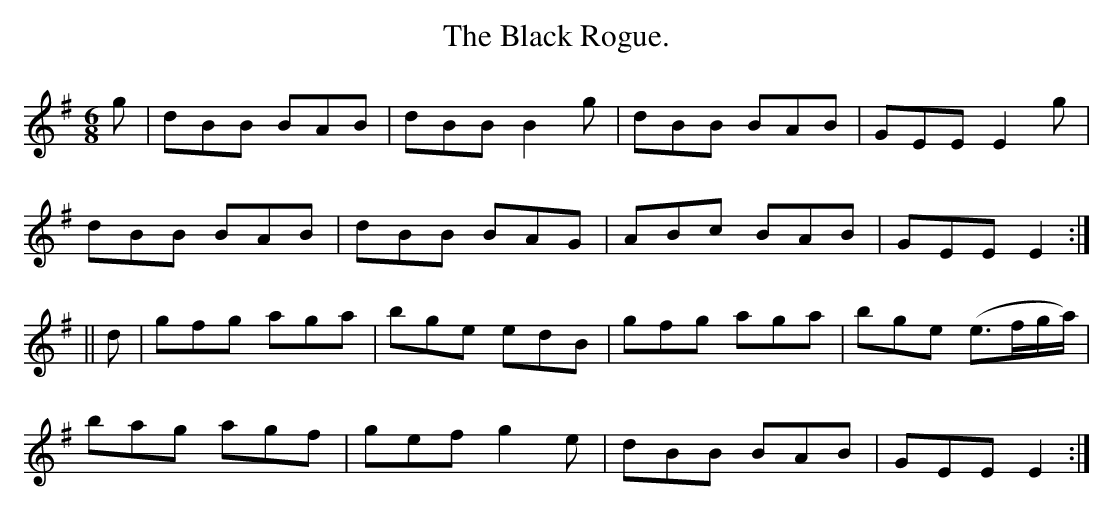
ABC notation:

X:1
T: The Black Rogue.
M: 6/8
L: 1/8
K: Em
g | dBB BAB | dBB B2g | dBB BAB | GEE E2g |
dBB BAB | dBB BAG | ABc BAB | GEE E2 :|
|| d | gfg aga | bge edB | gfg aga | bge (e>fg/2a/2) |
bag agf | gef g2e | dBB BAB | GEE E2 :|
